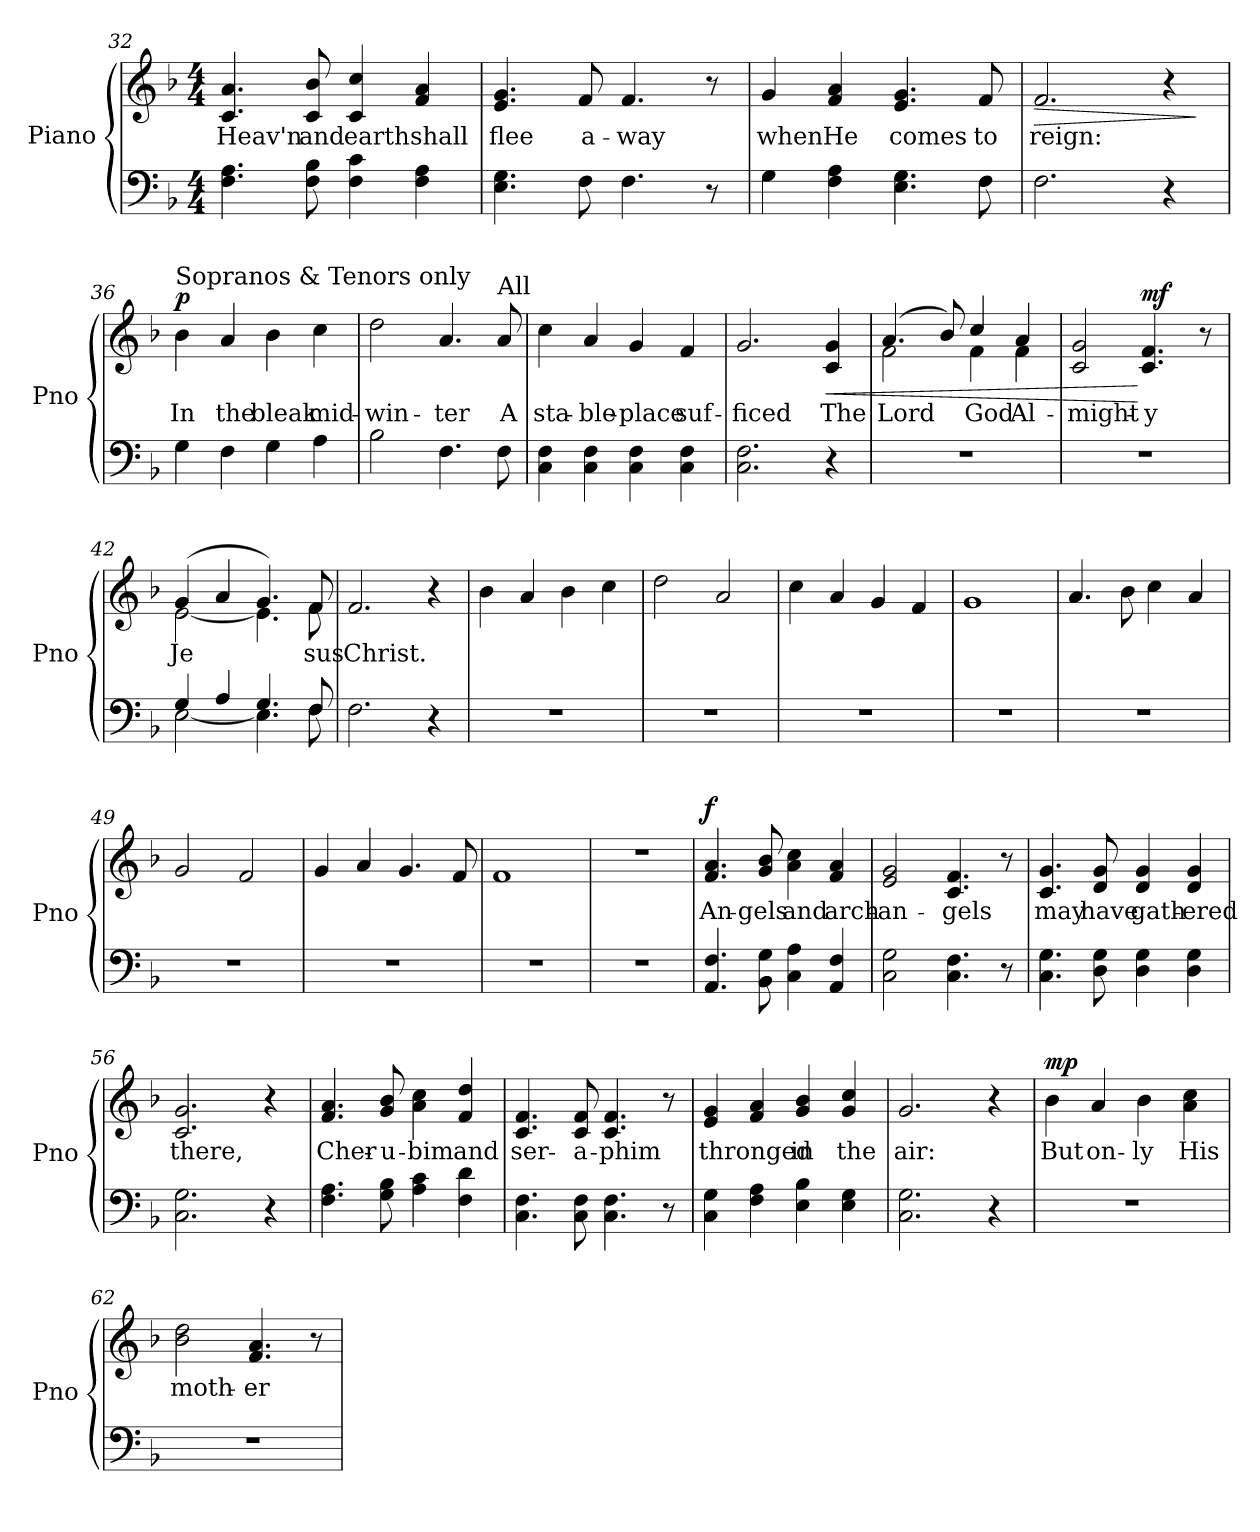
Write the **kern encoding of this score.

**kern	**kern	**text	**dynam
*part1	*part1	*part1	*part1
*staff2	*staff1	*staff1	*staff1/2
*I"Piano	*	*	*
*I'Pno	*	*	*
*clefF4	*clefG2	*	*
*k[b-]	*k[b-]	*	*
*F:	*F:	*	*
*M4/4	*M4/4	*	*
=32	=32	=32	=32
4.F\ 4.A\	4.c/ 4.a/	Heav'n	.
8F\ 8B-\	8c/ 8b-/	and	.
4F\ 4c\	4c/ 4cc/	earth	.
4F\ 4A\	4f/ 4a/	shall	.
=33	=33	=33	=33
4.E\ 4.G\	4.e/ 4.g/	flee	.
8F\	8f/	a-	.
4.F\	4.f/	-way	.
8r	8r	.	.
=34	=34	=34	=34
4G\	4g/	when	.
4F\ 4A\	4f/ 4a/	He	.
4.E\ 4.G\	4.e/ 4.g/	comes	.
8F\	8f/	to	.
=35	=35	=35	=35
!	!	!	!LO:HP:b
2.F\	2.f/	reign:	>
4r	4r	.	.
.	.	.	]
!!LO:LB:g=z
=36	=36	=36	=36
!	!LO:TX:a:t=Sopranos & Tenors only	!	!
!	!	!	!LO:DY:b
4G\	4b-\	In	p
4F\	4a/	the	.
4G\	4b-\	bleak	.
4A\	4cc\	mid-	.
=37	=37	=37	=37
2B-\	2dd\	-win-	.
4.F\	4.a/	-ter	.
!	!LO:TX:a:t=All	!	!
8F\	8a/	A	.
=38	=38	=38	=38
4C\ 4F\	4cc\	sta-	.
4C\ 4F\	4a/	-ble-	.
4C\ 4F\	4g/	-place	.
4C\ 4F\	4f/	suf-	.
=39	=39	=39	=39
2.C\ 2.F\	2.g/	-ficed	.
!	!	!	!LO:HP:b
4r	4c/ 4g/	The	<
=40	=40	=40	=40
*	*^	*	*
1r	(4.a/	2f\	Lord	.
.	8b-/)	.	.	.
.	4cc/	4f\	God	.
.	4a/	4f\	Al-	.
*	*v	*v	*	*
!!LO:PB:g=z
=41	=41	=41	=41
1r	2c/ 2g/	-might-	.
!	!	!	!LO:DY:n=1:b
.	4.c/ 4.f/	-y	[ mf
.	8r	.	.
!!LO:LB:g=z
=42	=42	=42	=42
*^	*^	*	*
4G/	[2E\	(4g/	[2e\	-Je	.
4A/	.	4a/	.	.	.
4.G/	4.E\]	4.g/)	4.e\]	.	.
8F/	8F\	8f/	8f\	sus	.
*v	*v	*	*	*	*
*	*v	*v	*	*
=43	=43	=43	=43
2.F\	2.f/	Christ.	.
4r	4r	.	.
=44	=44	=44	=44
1r	4b-\	.	.
.	4a/	.	.
.	4b-\	.	.
.	4cc\	.	.
=45	=45	=45	=45
1r	2dd\	.	.
.	2a/	.	.
=46	=46	=46	=46
1r	4cc\	.	.
.	4a/	.	.
.	4g/	.	.
.	4f/	.	.
=47	=47	=47	=47
1r	1g	.	.
!!LO:LB:g=z
=48	=48	=48	=48
1r	4.a/	.	.
.	8b-\	.	.
.	4cc\	.	.
.	4a/	.	.
=49	=49	=49	=49
1r	2g/	.	.
.	2f/	.	.
=50	=50	=50	=50
1r	4g/	.	.
.	4a/	.	.
.	4.g/	.	.
.	8f/	.	.
=51	=51	=51	=51
1r	1f	.	.
=52	=52	=52	=52
1r	1r	.	.
!!LO:LB:g=z
=53	=53	=53	=53
!	!	!	!LO:DY:b
4.AA/ 4.F/	4.f/ 4.a/	An-	f
8BB-\ 8G\	8g/ 8b-/	-gels	.
4C\ 4A\	4a\ 4cc\	and	.
4AA/ 4F/	4f/ 4a/	arch-	.
=54	=54	=54	=54
2C\ 2G\	2e/ 2g/	-an-	.
4.C\ 4.F\	4.c/ 4.f/	-gels	.
8r	8r	.	.
=55	=55	=55	=55
4.C\ 4.G\	4.c/ 4.g/	may	.
8D\ 8G\	8d/ 8g/	have	.
4D\ 4G\	4d/ 4g/	gath-	.
4D\ 4G\	4d/ 4g/	-ered	.
=56	=56	=56	=56
2.C\ 2.G\	2.c/ 2.g/	there,	.
4r	4r	.	.
!!LO:LB:g=z
=57	=57	=57	=57
4.F\ 4.A\	4.f/ 4.a/	Cher-	.
8G\ 8B-\	8g/ 8b-/	-u-	.
4A\ 4c\	4a\ 4cc\	-bim	.
4F\ 4d\	4f/ 4dd/	and	.
=58	=58	=58	=58
4.C\ 4.F\	4.c/ 4.f/	ser-	.
8C\ 8F\	8c/ 8f/	-a-	.
4.C\ 4.F\	4.c/ 4.f/	-phim	.
8r	8r	.	.
=59	=59	=59	=59
4C\ 4G\	4e/ 4g/	thronged	.
4F\ 4A\	4f/ 4a/	.	.
4E\ 4B-\	4g/ 4b-/	in	.
4E\ 4G\	4g/ 4cc/	the	.
=60	=60	=60	=60
2.C\ 2.G\	2.g/	air:	.
4r	4r	.	.
!!LO:PB:g=z
=61	=61	=61	=61
!	!	!	!LO:DY:b
1r	4b-\	But	mp
.	4a/	on-	.
.	4b-\	-ly	.
.	4a\ 4cc\	His	.
=62	=62	=62	=62
1r	2b-\ 2dd\	moth-	.
.	4.f/ 4.a/	-er	.
.	8r	.	.
=	=	=	=
*-	*-	*-	*-
